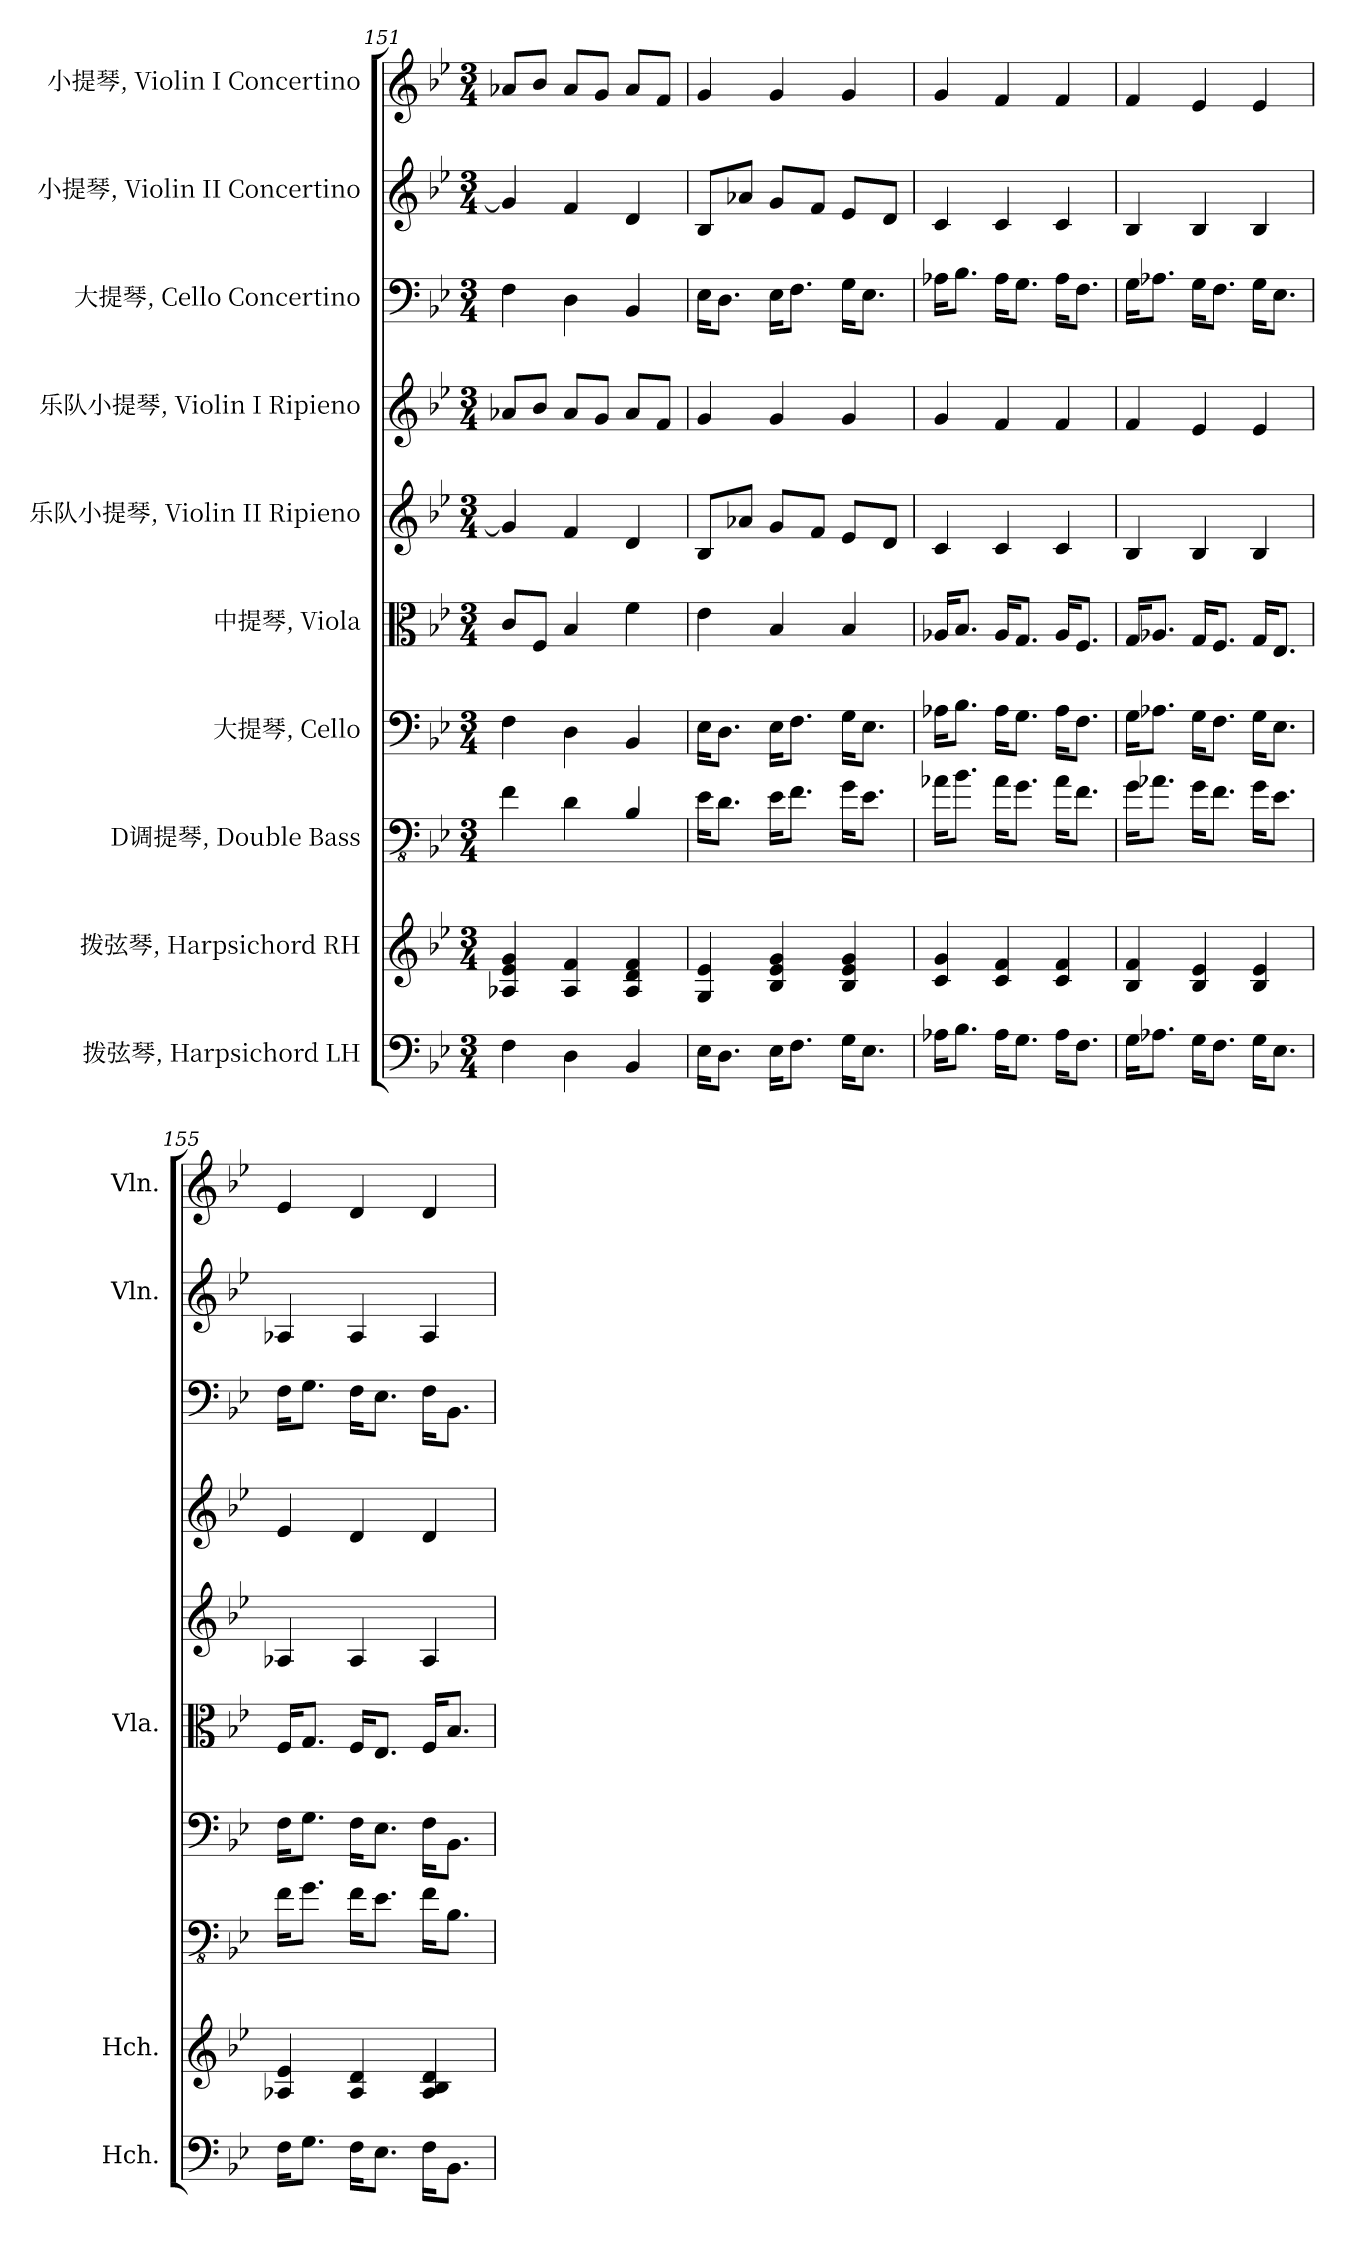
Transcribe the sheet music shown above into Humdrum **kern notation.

**kern	**kern	**kern	**kern	**kern	**kern	**kern	**kern	**kern	**kern
*part10	*part9	*part8	*part7	*part6	*part5	*part4	*part3	*part2	*part1
*staff10	*staff9	*staff8	*staff7	*staff6	*staff5	*staff4	*staff3	*staff2	*staff1
*I"拨弦琴, Harpsichord LH	*I"拨弦琴, Harpsichord RH	*I"D调提琴, Double Bass	*I"大提琴, Cello	*I"中提琴, Viola	*I"乐队小提琴, Violin II Ripieno	*I"乐队小提琴, Violin I Ripieno	*I"大提琴, Cello Concertino	*I"小提琴, Violin II Concertino	*I"小提琴, Violin I Concertino
*I'Hch.	*I'Hch.	*	*	*I'Vla.	*	*	*	*I'Vln.	*I'Vln.
*clefF4	*clefG2	*clefFv4	*clefF4	*clefC3	*clefG2	*clefG2	*clefF4	*clefG2	*clefG2
*	*	*ITrd7c12	*	*	*	*	*	*	*
*k[b-e-]	*k[b-e-]	*k[b-e-]	*k[b-e-]	*k[b-e-]	*k[b-e-]	*k[b-e-]	*k[b-e-]	*k[b-e-]	*k[b-e-]
*M3/4	*M3/4	*M3/4	*M3/4	*M3/4	*M3/4	*M3/4	*M3/4	*M3/4	*M3/4
=151	=151	=151	=151	=151	=151	=151	=151	=151	=151
4F\	4A-X/ 4e-/ 4g/	4FF\	4F\	8c/L	4g/]	8a-X/L	4F\	4g/]	8a-X/L
.	.	.	.	8F/J	.	8b-/J	.	.	8b-/J
4D\	4A-/ 4f/	4DD\	4D\	4B-/	4f/	8a-/L	4D\	4f/	8a-/L
.	.	.	.	.	.	8g/J	.	.	8g/J
4BB-/	4A-/ 4d/ 4f/	4BBB-/	4BB-/	4f\	4d/	8a-/L	4BB-/	4d/	8a-/L
.	.	.	.	.	.	8f/J	.	.	8f/J
=152	=152	=152	=152	=152	=152	=152	=152	=152	=152
16E-\KL	4G/ 4e-/	16EE-\KL	16E-\KL	4e-\	8B-/L	4g/	16E-\KL	8B-/L	4g/
8.D\J	.	8.DD\J	8.D\J	.	.	.	8.D\J	.	.
.	.	.	.	.	8a-X/J	.	.	8a-X/J	.
16E-\KL	4B-/ 4e-/ 4g/	16EE-\KL	16E-\KL	4B-/	8g/L	4g/	16E-\KL	8g/L	4g/
8.F\J	.	8.FF\J	8.F\J	.	.	.	8.F\J	.	.
.	.	.	.	.	8f/J	.	.	8f/J	.
16G\KL	4B-/ 4e-/ 4g/	16GG\KL	16G\KL	4B-/	8e-/L	4g/	16G\KL	8e-/L	4g/
8.E-\J	.	8.EE-\J	8.E-\J	.	.	.	8.E-\J	.	.
.	.	.	.	.	8d/J	.	.	8d/J	.
=153	=153	=153	=153	=153	=153	=153	=153	=153	=153
16A-X\KL	4c/ 4g/	16AA-X\KL	16A-X\KL	16A-X/KL	4c/	4g/	16A-X\KL	4c/	4g/
8.B-\J	.	8.BB-\J	8.B-\J	8.B-/J	.	.	8.B-\J	.	.
16A-\KL	4c/ 4f/	16AA-\KL	16A-\KL	16A-/KL	4c/	4f/	16A-\KL	4c/	4f/
8.G\J	.	8.GG\J	8.G\J	8.G/J	.	.	8.G\J	.	.
16A-\KL	4c/ 4f/	16AA-\KL	16A-\KL	16A-/KL	4c/	4f/	16A-\KL	4c/	4f/
8.F\J	.	8.FF\J	8.F\J	8.F/J	.	.	8.F\J	.	.
=154	=154	=154	=154	=154	=154	=154	=154	=154	=154
16G\KL	4B-/ 4f/	16GG\KL	16G\KL	16G/KL	4B-/	4f/	16G\KL	4B-/	4f/
8.A-X\J	.	8.AA-X\J	8.A-X\J	8.A-X/J	.	.	8.A-X\J	.	.
16G\KL	4B-/ 4e-/	16GG\KL	16G\KL	16G/KL	4B-/	4e-/	16G\KL	4B-/	4e-/
8.F\J	.	8.FF\J	8.F\J	8.F/J	.	.	8.F\J	.	.
16G\KL	4B-/ 4e-/	16GG\KL	16G\KL	16G/KL	4B-/	4e-/	16G\KL	4B-/	4e-/
8.E-\J	.	8.EE-\J	8.E-\J	8.E-/J	.	.	8.E-\J	.	.
!!LO:PB:g=z
=155	=155	=155	=155	=155	=155	=155	=155	=155	=155
16F\KL	4A-X/ 4e-/	16FF\KL	16F\KL	16F/KL	4A-X/	4e-/	16F\KL	4A-X/	4e-/
8.G\J	.	8.GG\J	8.G\J	8.G/J	.	.	8.G\J	.	.
16F\KL	4A-/ 4d/	16FF\KL	16F\KL	16F/KL	4A-/	4d/	16F\KL	4A-/	4d/
8.E-\J	.	8.EE-\J	8.E-\J	8.E-/J	.	.	8.E-\J	.	.
16F\KL	4A-/ 4B-/ 4d/	16FF\KL	16F\KL	16F/KL	4A-/	4d/	16F\KL	4A-/	4d/
8.BB-\J	.	8.BBB-\J	8.BB-\J	8.B-/J	.	.	8.BB-\J	.	.
=	=	=	=	=	=	=	=	=	=
*-	*-	*-	*-	*-	*-	*-	*-	*-	*-
